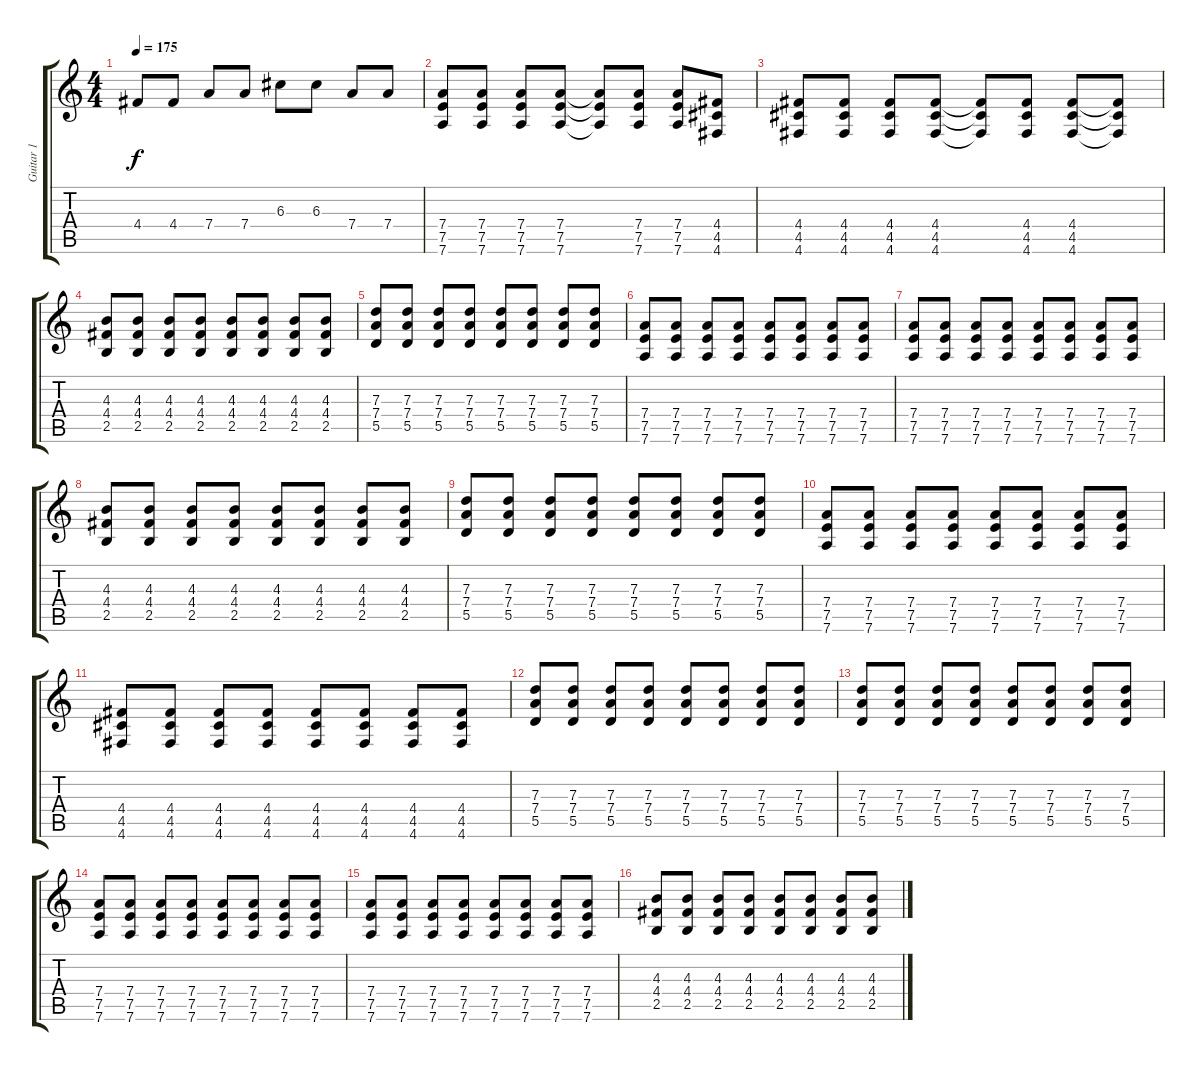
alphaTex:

\track ("Guitar 1" "Guitar 1") {instrument overdrivenguitar}
\staff {score tabs}
\tuning (E4 B3 G3 D3 A2 D2) {hide}
\ts (4 4)
\tempo 175
\clef g2
\ks c
4.4.8{dy f} 4.4.8 7.4.8 7.4.8 6.3.8 6.3.8 7.4.8 7.4.8 |
(7.4 7.5 7.6).8 (7.4 7.5 7.6).8 (7.4 7.5 7.6).8 (7.4 7.5 7.6).8 (7.4{t} 7.5{t} 7.6{t}).8 (7.4 7.5 7.6).8 (7.4 7.5 7.6).8 (4.4 4.5 4.6).8 |
(4.4 4.5 4.6).8 (4.4 4.5 4.6).8 (4.4 4.5 4.6).8 (4.4 4.5 4.6).8 (4.4{t} 4.5{t} 4.6{t}).8 (4.4 4.5 4.6).8 (4.4 4.5 4.6).8 (4.4{t} 4.5{t} 4.6{t}).8 |
(4.3 4.4 2.5).8 (4.3 4.4 2.5).8 (4.3 4.4 2.5).8 (4.3 4.4 2.5).8 (4.3 4.4 2.5).8 (4.3 4.4 2.5).8 (4.3 4.4 2.5).8 (4.3 4.4 2.5).8 |
(7.3 7.4 5.5).8 (7.3 7.4 5.5).8 (7.3 7.4 5.5).8 (7.3 7.4 5.5).8 (7.3 7.4 5.5).8 (7.3 7.4 5.5).8 (7.3 7.4 5.5).8 (7.3 7.4 5.5).8 |
(7.4 7.5 7.6).8 (7.4 7.5 7.6).8 (7.4 7.5 7.6).8 (7.4 7.5 7.6).8 (7.4 7.5 7.6).8 (7.4 7.5 7.6).8 (7.4 7.5 7.6).8 (7.4 7.5 7.6).8 |
(7.4 7.5 7.6).8 (7.4 7.5 7.6).8 (7.4 7.5 7.6).8 (7.4 7.5 7.6).8 (7.4 7.5 7.6).8 (7.4 7.5 7.6).8 (7.4 7.5 7.6).8 (7.4 7.5 7.6).8 |
(4.3 4.4 2.5).8 (4.3 4.4 2.5).8 (4.3 4.4 2.5).8 (4.3 4.4 2.5).8 (4.3 4.4 2.5).8 (4.3 4.4 2.5).8 (4.3 4.4 2.5).8 (4.3 4.4 2.5).8 |
(7.3 7.4 5.5).8 (7.3 7.4 5.5).8 (7.3 7.4 5.5).8 (7.3 7.4 5.5).8 (7.3 7.4 5.5).8 (7.3 7.4 5.5).8 (7.3 7.4 5.5).8 (7.3 7.4 5.5).8 |
(7.4 7.5 7.6).8 (7.4 7.5 7.6).8 (7.4 7.5 7.6).8 (7.4 7.5 7.6).8 (7.4 7.5 7.6).8 (7.4 7.5 7.6).8 (7.4 7.5 7.6).8 (7.4 7.5 7.6).8 |
(4.4 4.5 4.6).8 (4.4 4.5 4.6).8 (4.4 4.5 4.6).8 (4.4 4.5 4.6).8 (4.4 4.5 4.6).8 (4.4 4.5 4.6).8 (4.4 4.5 4.6).8 (4.4 4.5 4.6).8 |
(7.3 7.4 5.5).8 (7.3 7.4 5.5).8 (7.3 7.4 5.5).8 (7.3 7.4 5.5).8 (7.3 7.4 5.5).8 (7.3 7.4 5.5).8 (7.3 7.4 5.5).8 (7.3 7.4 5.5).8 |
(7.3 7.4 5.5).8 (7.3 7.4 5.5).8 (7.3 7.4 5.5).8 (7.3 7.4 5.5).8 (7.3 7.4 5.5).8 (7.3 7.4 5.5).8 (7.3 7.4 5.5).8 (7.3 7.4 5.5).8 |
(7.4 7.5 7.6).8 (7.4 7.5 7.6).8 (7.4 7.5 7.6).8 (7.4 7.5 7.6).8 (7.4 7.5 7.6).8 (7.4 7.5 7.6).8 (7.4 7.5 7.6).8 (7.4 7.5 7.6).8 |
(7.4 7.5 7.6).8 (7.4 7.5 7.6).8 (7.4 7.5 7.6).8 (7.4 7.5 7.6).8 (7.4 7.5 7.6).8 (7.4 7.5 7.6).8 (7.4 7.5 7.6).8 (7.4 7.5 7.6).8 |
(4.3 4.4 2.5).8 (4.3 4.4 2.5).8 (4.3 4.4 2.5).8 (4.3 4.4 2.5).8 (4.3 4.4 2.5).8 (4.3 4.4 2.5).8 (4.3 4.4 2.5).8 (4.3 4.4 2.5).8
